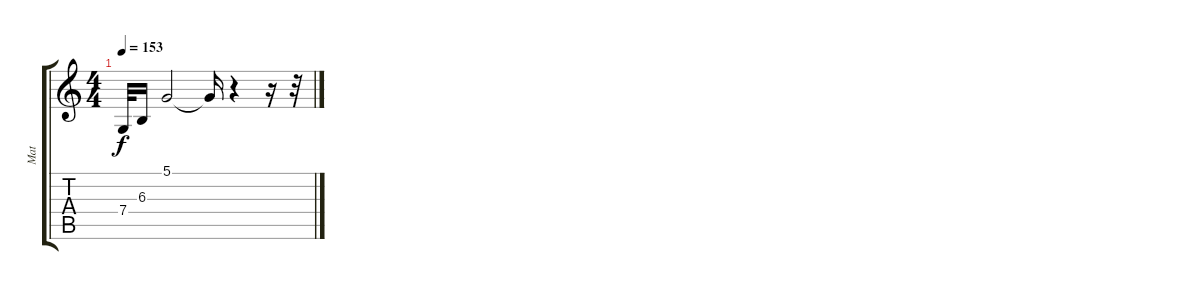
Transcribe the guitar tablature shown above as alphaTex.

\track ("Mat" "Mat") {instrument acousticgrandpiano}
\staff {score tabs}
\tuning (D4 A3 F3 C3 G2 C2) {hide}
\ts (4 4)
\tempo 153
\clef g2
\ks c
7.4{t}.32{dy f} 6.3.16 5.1.2 5.1{t}.16 r.4 r.16 r.32
